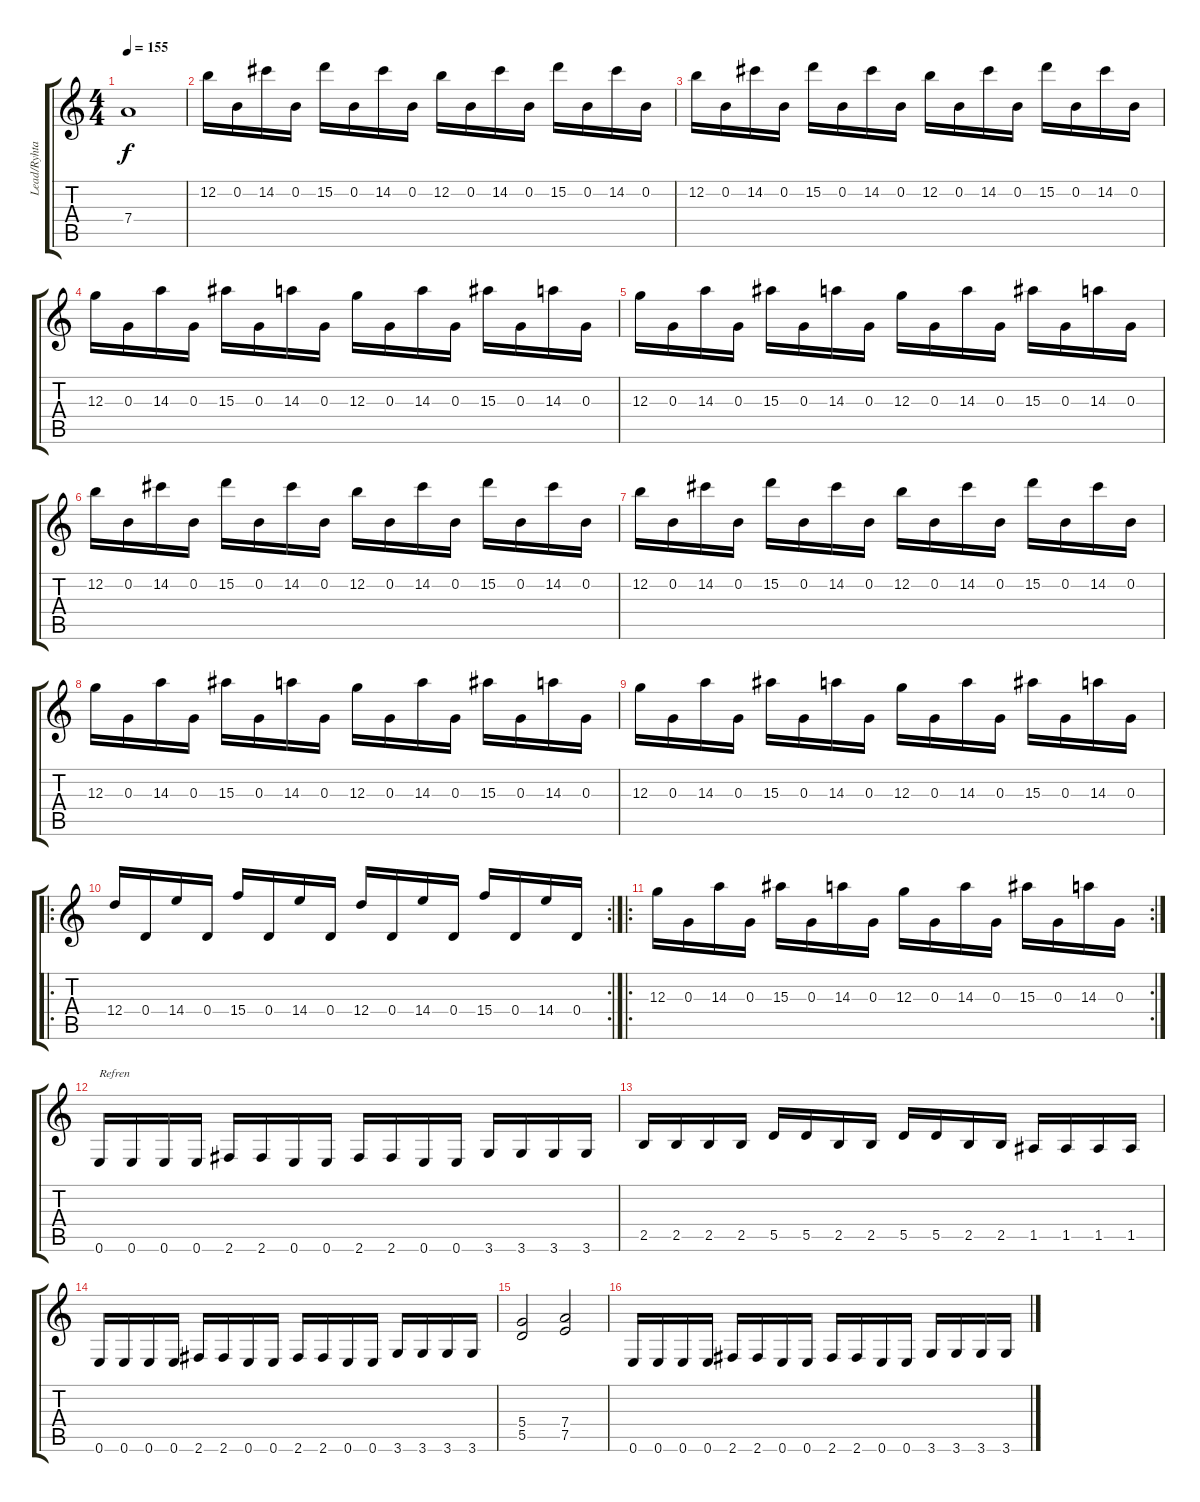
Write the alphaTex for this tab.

\track ("Lead/Ryhtam" "Lead/Ryhta") {instrument distortionguitar}
\staff {score tabs}
\tuning (E4 B3 G3 D3 A2 E2) {hide}
\ts (4 4)
\tempo 155
\clef g2
\ks c
7.4.1{dy f} |
12.2.16 0.2.16 14.2.16 0.2.16 15.2.16 0.2.16 14.2.16 0.2.16 12.2.16 0.2.16 14.2.16 0.2.16 15.2.16 0.2.16 14.2.16 0.2.16 |
12.2.16 0.2.16 14.2.16 0.2.16 15.2.16 0.2.16 14.2.16 0.2.16 12.2.16 0.2.16 14.2.16 0.2.16 15.2.16 0.2.16 14.2.16 0.2.16 |
12.3.16 0.3.16 14.3.16 0.3.16 15.3.16 0.3.16 14.3.16 0.3.16 12.3.16 0.3.16 14.3.16 0.3.16 15.3.16 0.3.16 14.3.16 0.3.16 |
12.3.16 0.3.16 14.3.16 0.3.16 15.3.16 0.3.16 14.3.16 0.3.16 12.3.16 0.3.16 14.3.16 0.3.16 15.3.16 0.3.16 14.3.16 0.3.16 |
12.2.16 0.2.16 14.2.16 0.2.16 15.2.16 0.2.16 14.2.16 0.2.16 12.2.16 0.2.16 14.2.16 0.2.16 15.2.16 0.2.16 14.2.16 0.2.16 |
12.2.16 0.2.16 14.2.16 0.2.16 15.2.16 0.2.16 14.2.16 0.2.16 12.2.16 0.2.16 14.2.16 0.2.16 15.2.16 0.2.16 14.2.16 0.2.16 |
12.3.16 0.3.16 14.3.16 0.3.16 15.3.16 0.3.16 14.3.16 0.3.16 12.3.16 0.3.16 14.3.16 0.3.16 15.3.16 0.3.16 14.3.16 0.3.16 |
12.3.16 0.3.16 14.3.16 0.3.16 15.3.16 0.3.16 14.3.16 0.3.16 12.3.16 0.3.16 14.3.16 0.3.16 15.3.16 0.3.16 14.3.16 0.3.16 |
\ro
\rc 2
12.4.16 0.4.16 14.4.16 0.4.16 15.4.16 0.4.16 14.4.16 0.4.16 12.4.16 0.4.16 14.4.16 0.4.16 15.4.16 0.4.16 14.4.16 0.4.16 |
\ro
\rc 2
12.3.16 0.3.16 14.3.16 0.3.16 15.3.16 0.3.16 14.3.16 0.3.16 12.3.16 0.3.16 14.3.16 0.3.16 15.3.16 0.3.16 14.3.16 0.3.16 |
0.6.16{txt "Refren"} 0.6.16 0.6.16 0.6.16 2.6.16 2.6.16 0.6.16 0.6.16 2.6.16 2.6.16 0.6.16 0.6.16 3.6.16 3.6.16 3.6.16 3.6.16 |
2.5.16 2.5.16 2.5.16 2.5.16 5.5.16 5.5.16 2.5.16 2.5.16 5.5.16 5.5.16 2.5.16 2.5.16 1.5.16 1.5.16 1.5.16 1.5.16 |
0.6.16 0.6.16 0.6.16 0.6.16 2.6.16 2.6.16 0.6.16 0.6.16 2.6.16 2.6.16 0.6.16 0.6.16 3.6.16 3.6.16 3.6.16 3.6.16 |
(5.4 5.5).2 (7.4 7.5).2 |
0.6.16 0.6.16 0.6.16 0.6.16 2.6.16 2.6.16 0.6.16 0.6.16 2.6.16 2.6.16 0.6.16 0.6.16 3.6.16 3.6.16 3.6.16 3.6.16
